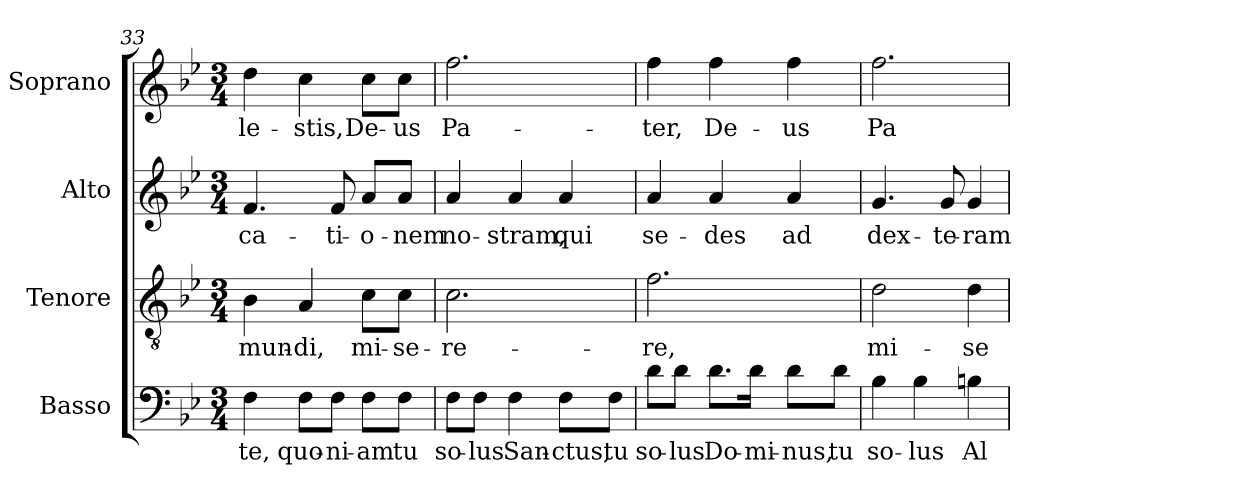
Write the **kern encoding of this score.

**kern	**text	**kern	**text	**kern	**text	**kern	**text
*part4	*part4	*part3	*part3	*part2	*part2	*part1	*part1
*staff4	*staff4	*staff3	*staff3	*staff2	*staff2	*staff1	*staff1
*I"Basso	*	*I"Tenore	*	*I"Alto	*	*I"Soprano	*
*I'B	*	*I'T	*	*I'A	*	*I'S	*
*clefF4	*	*clefGv2	*	*clefG2	*	*clefG2	*
*k[b-e-]	*	*k[b-e-]	*	*k[b-e-]	*	*k[b-e-]	*
*B-:	*	*B-:	*	*B-:	*	*B-:	*
*M3/4	*	*M3/4	*	*M3/4	*	*M3/4	*
=33	=33	=33	=33	=33	=33	=33	=33
!	!LO:LY:b:cj	!	!LO:LY:b:cj	!	!LO:LY:b:cj	!	!LO:LY:b:cj
4F\	te,	4B-\	mun-	4.f/	-ca-	4dd\	-le-
!	!LO:LY:b:cj	!	!LO:LY:b:cj	!	!	!	!LO:LY:b:cj
8F\L	quo-	4A/	-di,	.	.	4cc\	-stis,
!	!LO:LY:b:cj	!	!	!	!LO:LY:b:cj	!	!
8F\J	-ni-	.	.	8f/	-ti-	.	.
!	!LO:LY:b:cj	!	!LO:LY:b:cj	!	!LO:LY:b:cj	!	!LO:LY:b:cj
8F\L	-am	8c\L	mi-	8a/L	-o-	8cc\L	De-
!	!LO:LY:b:cj	!	!LO:LY:b:cj	!	!LO:LY:b:cj	!	!LO:LY:b:cj
8F\J	tu	8c\J	-se-	8a/J	-nem	8cc\J	-us
=34	=34	=34	=34	=34	=34	=34	=34
!	!LO:LY:b:cj	!	!LO:LY:b:cj	!	!LO:LY:b:cj	!	!LO:LY:b:cj
8F\L	so-	2.c\	-re-	4a/	no-	2.ff\	Pa-
!	!LO:LY:b:cj	!	!	!	!	!	!
8F\J	-lus	.	.	.	.	.	.
!	!LO:LY:b:cj	!	!	!	!LO:LY:b:cj	!	!
4F\	San-	.	.	4a/	-stram,	.	.
!	!LO:LY:b:cj	!	!	!	!LO:LY:b:cj	!	!
8F\L	-ctus,	.	.	4a/	qui	.	.
!	!LO:LY:b:cj	!	!	!	!	!	!
8F\J	tu	.	.	.	.	.	.
=35	=35	=35	=35	=35	=35	=35	=35
!	!LO:LY:b:cj	!	!LO:LY:b:cj	!	!LO:LY:b:cj	!	!LO:LY:b:cj
8d\L	so-	2.f\	-re,	4a/	se-	4ff\	-ter,
!	!LO:LY:b:cj	!	!	!	!	!	!
8d\J	-lus	.	.	.	.	.	.
!	!LO:LY:b:cj	!	!	!	!LO:LY:b:cj	!	!LO:LY:b:cj
8.d\L	Do-	.	.	4a/	-des	4ff\	De-
!	!LO:LY:b:cj	!	!	!	!	!	!
16d\J	-mi-	.	.	.	.	.	.
!	!LO:LY:b:cj	!	!	!	!LO:LY:b:cj	!	!LO:LY:b:cj
8d\L	-nus,	.	.	4a/	ad	4ff\	-us
!	!LO:LY:b:cj	!	!	!	!	!	!
8d\J	tu	.	.	.	.	.	.
=36	=36	=36	=36	=36	=36	=36	=36
!	!LO:LY:b:cj	!	!LO:LY:b:cj	!	!LO:LY:b:cj	!	!LO:LY:b:cj
4B-\	so-	2d\	mi-	4.g/	dex-	2.ff\	Pa-
!	!LO:LY:b:cj	!	!	!	!	!	!
4B-\	-lus	.	.	.	.	.	.
!	!	!	!	!	!LO:LY:b:cj	!	!
.	.	.	.	8g/	-te-	.	.
!	!LO:LY:b:cj	!	!LO:LY:b:cj	!	!LO:LY:b:cj	!	!
4Bn\	Al-	4d\	-se-	4g/	-ram	.	.
=	=	=	=	=	=	=	=
*-	*-	*-	*-	*-	*-	*-	*-
